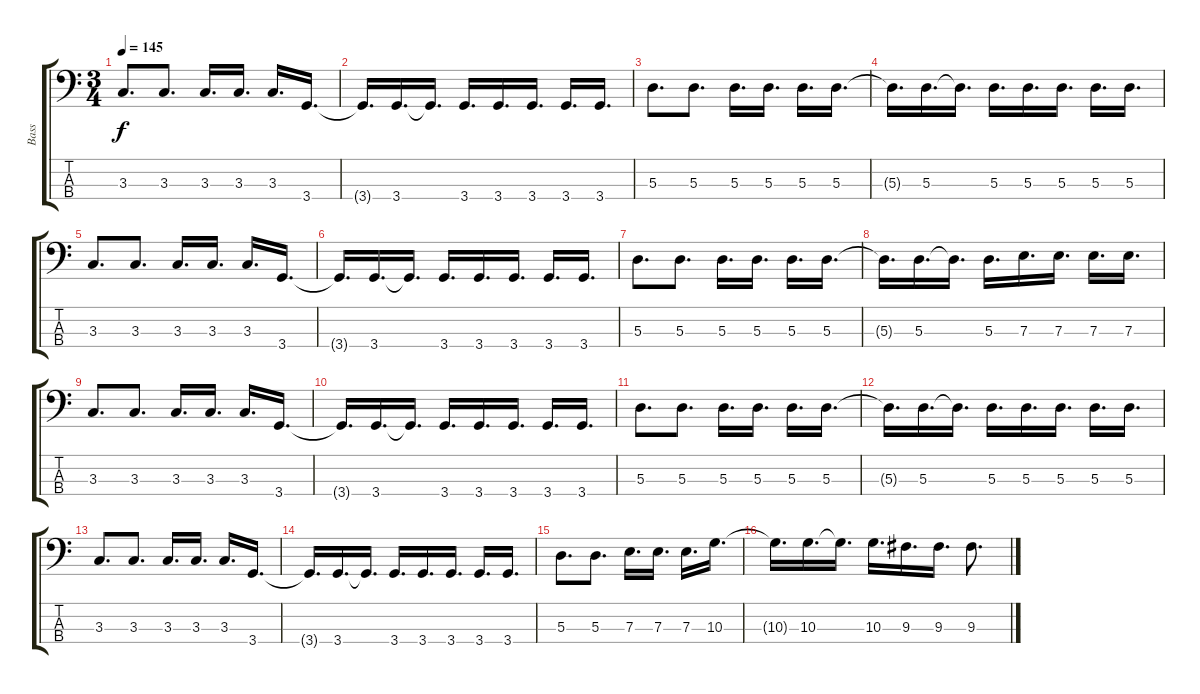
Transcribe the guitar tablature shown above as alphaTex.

\track ("Bass" "Bass") {instrument electricbasspick}
\staff {score tabs}
\tuning (G2 D2 A1 E1) {hide}
\ts (3 4)
\tempo 145
\clef f4
\ks c
3.3.8{d dy f} 3.3.8{d} 3.3.16{d} 3.3.16{d} 3.3.16{d} 3.4.16{d} |
3.4{t}.16{d} 3.4.16{d} 3.4{t}.16{d} 3.4.16{d} 3.4.16{d} 3.4.16{d} 3.4.16{d} 3.4.16{d} |
5.3.8{d} 5.3.8{d} 5.3.16{d} 5.3.16{d} 5.3.16{d} 5.3.16{d} |
5.3{t}.16{d} 5.3.16{d} 5.3{t}.16{d} 5.3.16{d} 5.3.16{d} 5.3.16{d} 5.3.16{d} 5.3.16{d} |
3.3.8{d} 3.3.8{d} 3.3.16{d} 3.3.16{d} 3.3.16{d} 3.4.16{d} |
3.4{t}.16{d} 3.4.16{d} 3.4{t}.16{d} 3.4.16{d} 3.4.16{d} 3.4.16{d} 3.4.16{d} 3.4.16{d} |
5.3.8{d} 5.3.8{d} 5.3.16{d} 5.3.16{d} 5.3.16{d} 5.3.16{d} |
5.3{t}.16{d} 5.3.16{d} 5.3{t}.16{d} 5.3.16{d} 7.3.16{d} 7.3.16{d} 7.3.16{d} 7.3.16{d} |
3.3.8{d} 3.3.8{d} 3.3.16{d} 3.3.16{d} 3.3.16{d} 3.4.16{d} |
3.4{t}.16{d} 3.4.16{d} 3.4{t}.16{d} 3.4.16{d} 3.4.16{d} 3.4.16{d} 3.4.16{d} 3.4.16{d} |
5.3.8{d} 5.3.8{d} 5.3.16{d} 5.3.16{d} 5.3.16{d} 5.3.16{d} |
5.3{t}.16{d} 5.3.16{d} 5.3{t}.16{d} 5.3.16{d} 5.3.16{d} 5.3.16{d} 5.3.16{d} 5.3.16{d} |
3.3.8{d} 3.3.8{d} 3.3.16{d} 3.3.16{d} 3.3.16{d} 3.4.16{d} |
3.4{t}.16{d} 3.4.16{d} 3.4{t}.16{d} 3.4.16{d} 3.4.16{d} 3.4.16{d} 3.4.16{d} 3.4.16{d} |
5.3.8{d} 5.3.8{d} 7.3.16{d} 7.3.16{d} 7.3.16{d} 10.3.16{d} |
10.3{t}.16{d} 10.3.16{d} 10.3{t}.16{d} 10.3.16{d} 9.3.16{d} 9.3.16{d} 9.3.8{d}
